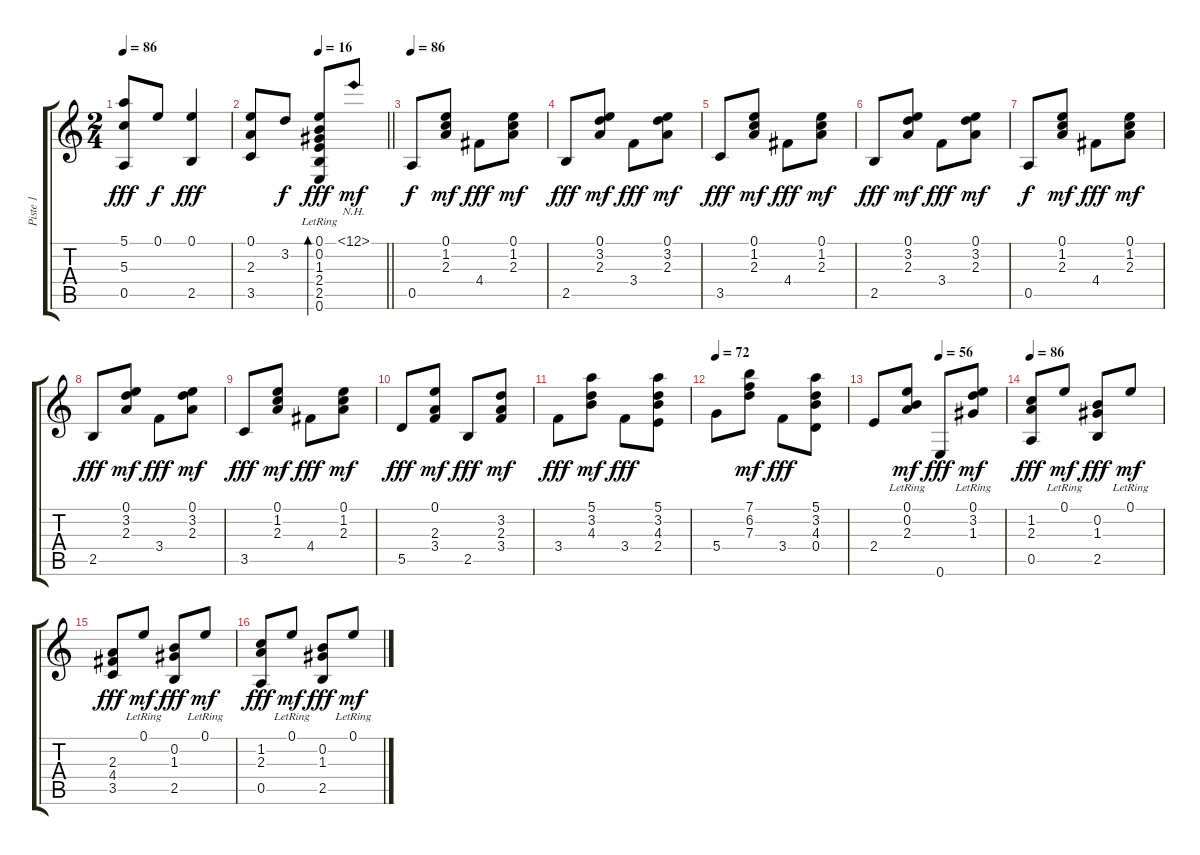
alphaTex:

\track ("Piste 1" "Piste 1") {instrument acousticguitarnylon}
\staff {score tabs}
\tuning (E4 B3 G3 D3 A2 E2) {hide}
\ts (2 4)
\tempo 86
\tempo 72
\tempo 86
\clef g2
\ks c
(5.1 5.3 0.5).8{dy fff instrument acousticguitarnylon} 0.1.8{dy f} (0.1 2.5).4{dy fff} |
\tempo (16 0.5)
\barLineRight lightlight
(0.1 2.3 3.5).8 3.2.8{dy f} (0.1 0.2 1.3 2.4 2.5 0.6{lr}).8{bd 120 dy fff} 12.1{nh lr}.8{dy mf} |
\tempo 86
0.5.8{dy f} (0.1 1.2 2.3).8{dy mf} 4.4.8{dy fff} (0.1 1.2 2.3).8{dy mf} |
2.5.8{dy fff} (0.1 3.2 2.3).8{dy mf} 3.4.8{dy fff} (0.1 3.2 2.3).8{dy mf} |
3.5.8{dy fff} (0.1 1.2 2.3).8{dy mf} 4.4.8{dy fff} (0.1 1.2 2.3).8{dy mf} |
2.5.8{dy fff} (0.1 3.2 2.3).8{dy mf} 3.4.8{dy fff} (0.1 3.2 2.3).8{dy mf} |
0.5.8{dy f} (0.1 1.2 2.3).8{dy mf} 4.4.8{dy fff} (0.1 1.2 2.3).8{dy mf} |
2.5.8{dy fff} (0.1 3.2 2.3).8{dy mf} 3.4.8{dy fff} (0.1 3.2 2.3).8{dy mf} |
3.5.8{dy fff} (0.1 1.2 2.3).8{dy mf} 4.4.8{dy fff} (0.1 1.2 2.3).8{dy mf} |
5.5.8{dy fff} (0.1 2.3 3.4).8{dy mf} 2.5.8{dy fff} (3.2 2.3 3.4).8{dy mf} |
3.4.8{dy fff} (5.1 3.2 4.3).8{dy mf} 3.4.8{dy fff} (5.1 3.2 4.3 2.4).8 |
\tempo 72
5.4.8 (7.1 6.2 7.3).8{dy mf} 3.4.8{dy fff} (5.1 3.2 4.3 0.4).8 |
\tempo (56 0.5)
2.4.8 (0.1{lr} 0.2{lr} 2.3{lr}).8{dy mf} 0.6.8{dy fff} (0.1{lr} 3.2{lr} 1.3{lr}).8{dy mf} |
\tempo 86
(1.2 2.3 0.5).8{dy fff} 0.1{lr}.8{dy mf} (0.2 1.3 2.5).8{dy fff} 0.1{lr}.8{dy mf} |
(2.3 4.4 3.5).8{dy fff} 0.1{lr}.8{dy mf} (0.2 1.3 2.5).8{dy fff} 0.1{lr}.8{dy mf} |
(1.2 2.3 0.5).8{dy fff} 0.1{lr}.8{dy mf} (0.2 1.3 2.5).8{dy fff} 0.1{lr}.8{dy mf}
